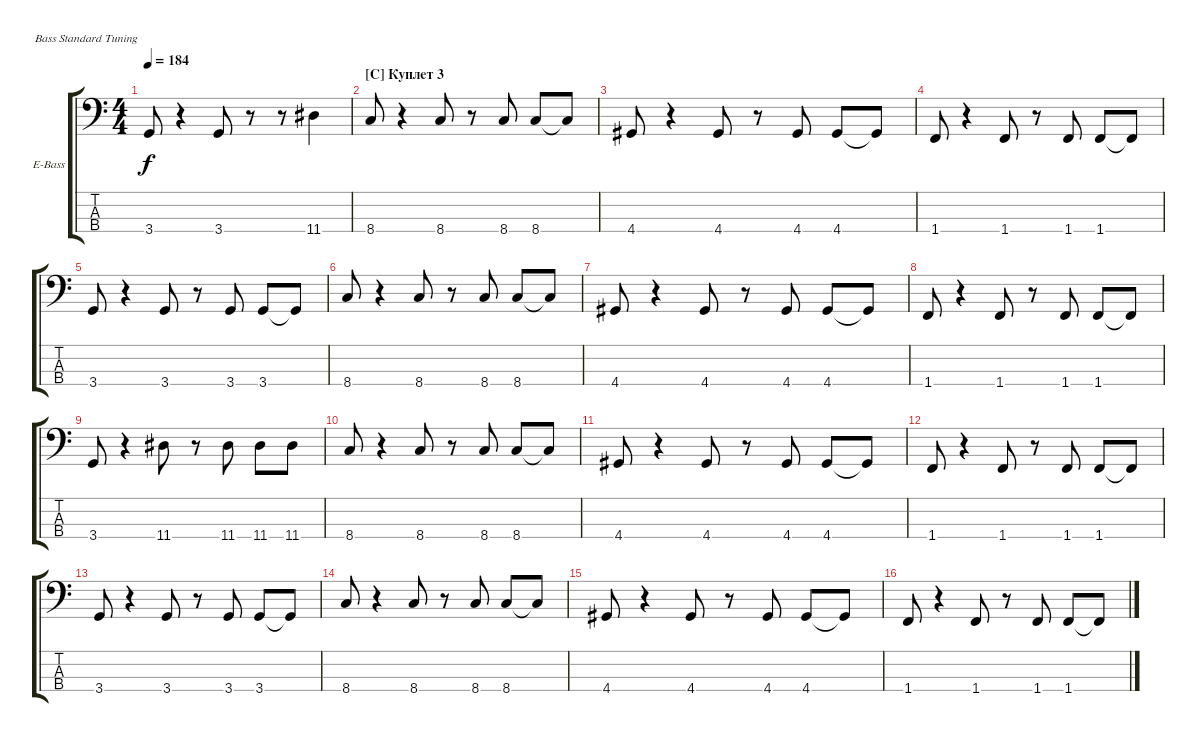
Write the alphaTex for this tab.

\bracketExtendMode groupsimilarinstruments
\firstSystemTrackNameOrientation horizontal
\otherSystemsTrackNameOrientation horizontal
\track ("Äîðîæêà 3" "E-Bass") {instrument electricbasspick}
\staff {score tabs}
\tuning (G2 D2 A1 E1)
\ts (4 4)
\tempo 184
\clef f4
\ks c
3.4.8{dy f} r.4 3.4.8 r.8 r.8 11.4.4 |
\section ("C" "Куплет 3")
8.4.8 r.4 8.4.8 r.8 8.4.8 8.4.8 8.4{t}.8 |
4.4.8 r.4 4.4.8 r.8 4.4.8 4.4.8 4.4{t}.8 |
1.4.8 r.4 1.4.8 r.8 1.4.8 1.4.8 1.4{t}.8 |
3.4.8 r.4 3.4.8 r.8 3.4.8 3.4.8 3.4{t}.8 |
8.4.8 r.4 8.4.8 r.8 8.4.8 8.4.8 8.4{t}.8 |
4.4.8 r.4 4.4.8 r.8 4.4.8 4.4.8 4.4{t}.8 |
1.4.8 r.4 1.4.8 r.8 1.4.8 1.4.8 1.4{t}.8 |
3.4.8 r.4 11.4.8 r.8 11.4.8 11.4.8 11.4.8 |
8.4.8 r.4 8.4.8 r.8 8.4.8 8.4.8 8.4{t}.8 |
4.4.8 r.4 4.4.8 r.8 4.4.8 4.4.8 4.4{t}.8 |
1.4.8 r.4 1.4.8 r.8 1.4.8 1.4.8 1.4{t}.8 |
3.4.8 r.4 3.4.8 r.8 3.4.8 3.4.8 3.4{t}.8 |
8.4.8 r.4 8.4.8 r.8 8.4.8 8.4.8 8.4{t}.8 |
4.4.8 r.4 4.4.8 r.8 4.4.8 4.4.8 4.4{t}.8 |
1.4.8 r.4 1.4.8 r.8 1.4.8 1.4.8 1.4{t}.8
